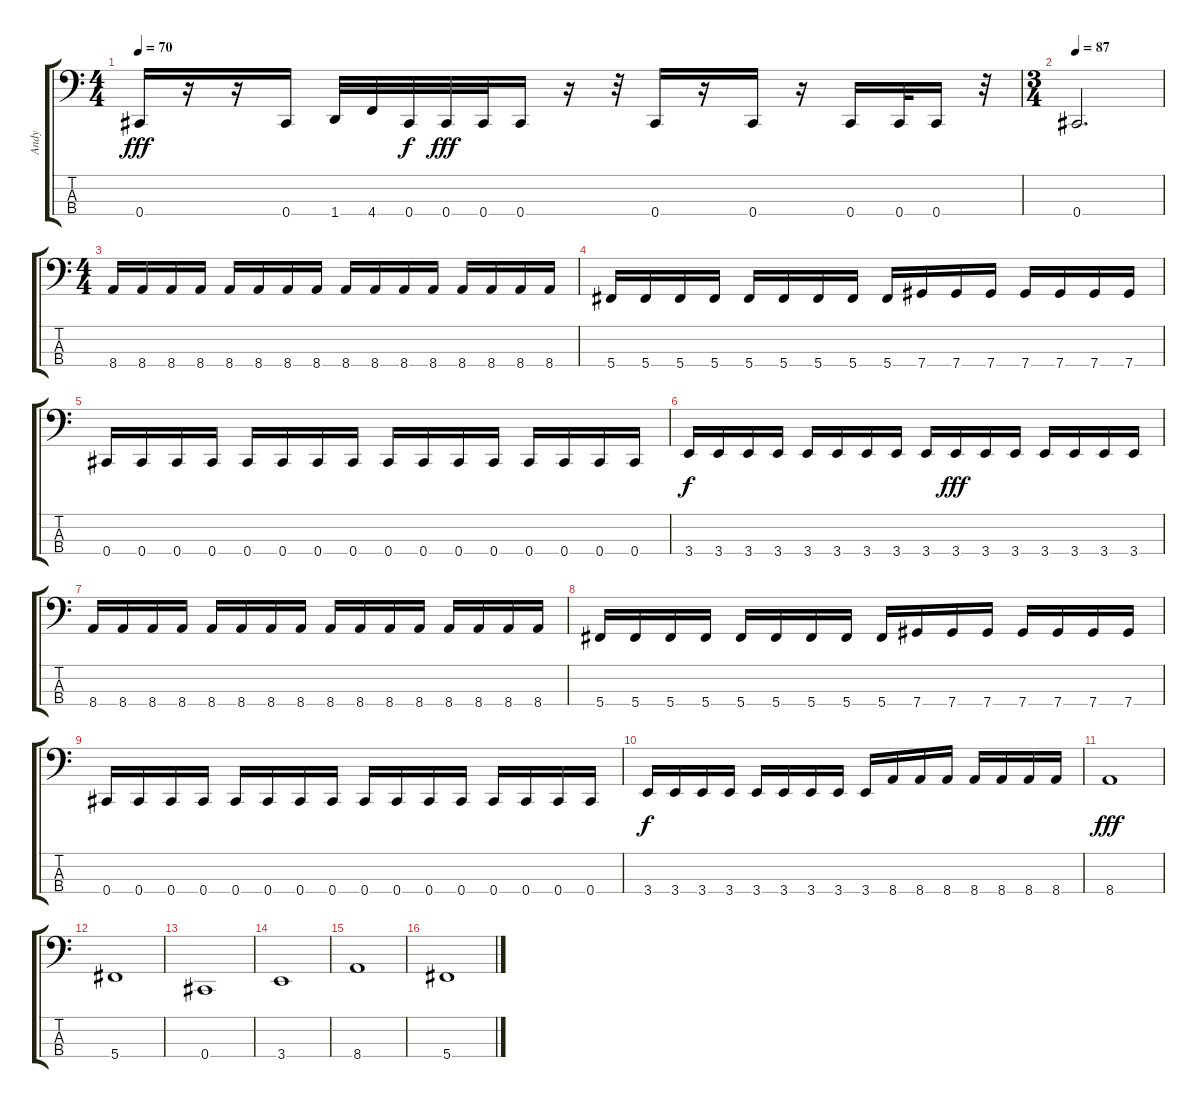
\track ("Andy" "Andy") {instrument electricbasspick}
\staff {score tabs}
\tuning (Gb2 Db2 Ab1 Db1) {hide}
\ts (4 4)
\tempo 70
\clef f4
\ks c
0.4.16{dy fff} r.16 r.16 0.4.16 1.4.32 4.4.32 0.4.32{dy f} 0.4.32{dy fff} 0.4.32 0.4.16 r.16 r.32 0.4.16 r.16 0.4.16 r.16 0.4.16 0.4.32 0.4.16 r.32 |
\ts (3 4)
\tempo 87
0.4.2{d} |
\ts (4 4)
8.4.16 8.4.16 8.4.16 8.4.16 8.4.16 8.4.16 8.4.16 8.4.16 8.4.16 8.4.16 8.4.16 8.4.16 8.4.16 8.4.16 8.4.16 8.4.16 |
5.4.16 5.4.16 5.4.16 5.4.16 5.4.16 5.4.16 5.4.16 5.4.16 5.4.16 7.4.16 7.4.16 7.4.16 7.4.16 7.4.16 7.4.16 7.4.16 |
0.4.16 0.4.16 0.4.16 0.4.16 0.4.16 0.4.16 0.4.16 0.4.16 0.4.16 0.4.16 0.4.16 0.4.16 0.4.16 0.4.16 0.4.16 0.4.16 |
3.4.16{dy f} 3.4.16 3.4.16 3.4.16 3.4.16 3.4.16 3.4.16 3.4.16 3.4.16 3.4.16{dy fff} 3.4.16 3.4.16 3.4.16 3.4.16 3.4.16 3.4.16 |
8.4.16 8.4.16 8.4.16 8.4.16 8.4.16 8.4.16 8.4.16 8.4.16 8.4.16 8.4.16 8.4.16 8.4.16 8.4.16 8.4.16 8.4.16 8.4.16 |
5.4.16 5.4.16 5.4.16 5.4.16 5.4.16 5.4.16 5.4.16 5.4.16 5.4.16 7.4.16 7.4.16 7.4.16 7.4.16 7.4.16 7.4.16 7.4.16 |
0.4.16 0.4.16 0.4.16 0.4.16 0.4.16 0.4.16 0.4.16 0.4.16 0.4.16 0.4.16 0.4.16 0.4.16 0.4.16 0.4.16 0.4.16 0.4.16 |
3.4.16{dy f} 3.4.16 3.4.16 3.4.16 3.4.16 3.4.16 3.4.16 3.4.16 3.4.16 8.4.16 8.4.16 8.4.16 8.4.16 8.4.16 8.4.16 8.4.16 |
8.4.1{dy fff} |
5.4.1 |
0.4.1 |
3.4.1 |
8.4.1 |
5.4.1
